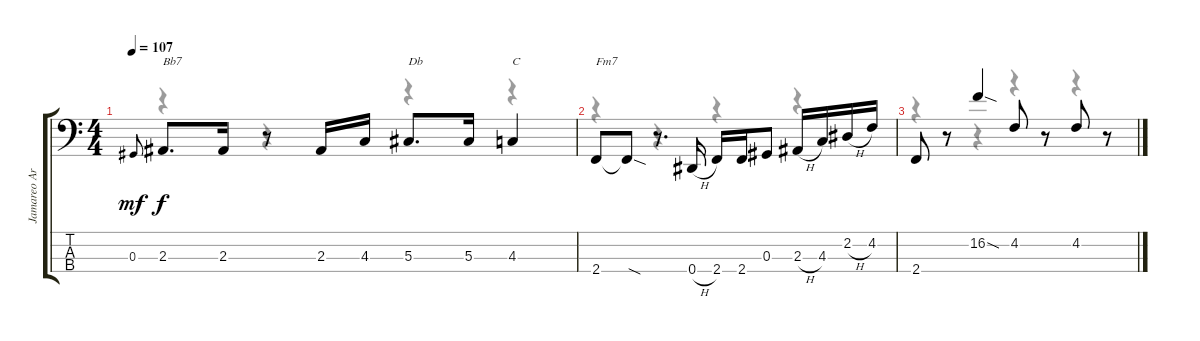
\track ("Jamareo Artis (Bass)" "Jamareo Ar") {instrument electricbassfinger}
\staff {score tabs}
\tuning (Gb2 Db2 Ab1 Eb1) {hide}
\voice
\ts (4 4)
\tempo 107
\clef f4
\ks c
0.3.8{gr onbeat dy mf} 2.3.8{d txt "Bb7" dy f} 2.3.16 r.8 2.3.16 4.3.16 5.3.8{d txt "Db"} 5.3.16 4.3.4{txt "C"} |
2.4.8{txt "Fm7"} 2.4{sod t}.8 r.8{d} 0.4{h}.16 2.4.16 2.4.16 0.3.8 2.3{h}.16 4.3.16 2.2{h}.16 4.2.16 |
2.4.8 r.8 16.2{sod}.4 4.2.8 r.8 4.2.8 r.8
\voice
\clef f4
\ottava regular
\simile none
\ks c
r.4{dy f} r.4 r.4 r.4 |
r.4 r.4 r.4 r.4 |
r.4 r.4 r.4 r.4
